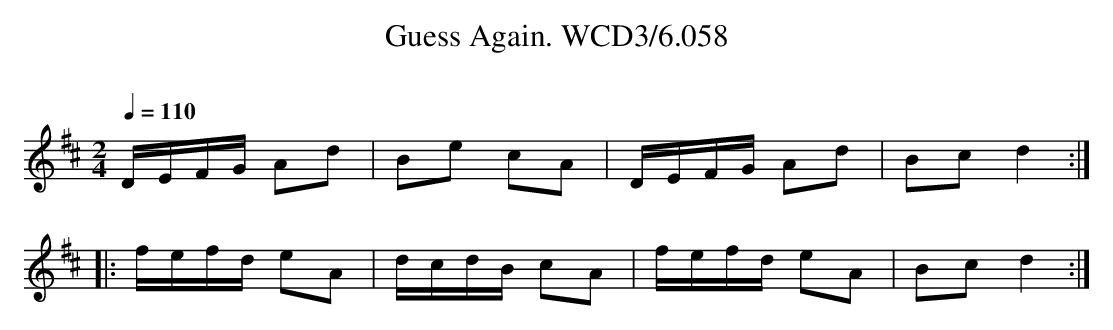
X:1
T:Guess Again. WCD3/6.058
O:
M:2/4
L:1/8
Q:1/4=110
K:D
D/E/F/G/ Ad|Be cA|D/E/F/G/ Ad|Bc d2:|
|:f/e/f/d/ eA|d/c/d/B/ cA|f/e/f/d/ eA|Bc d2:|
